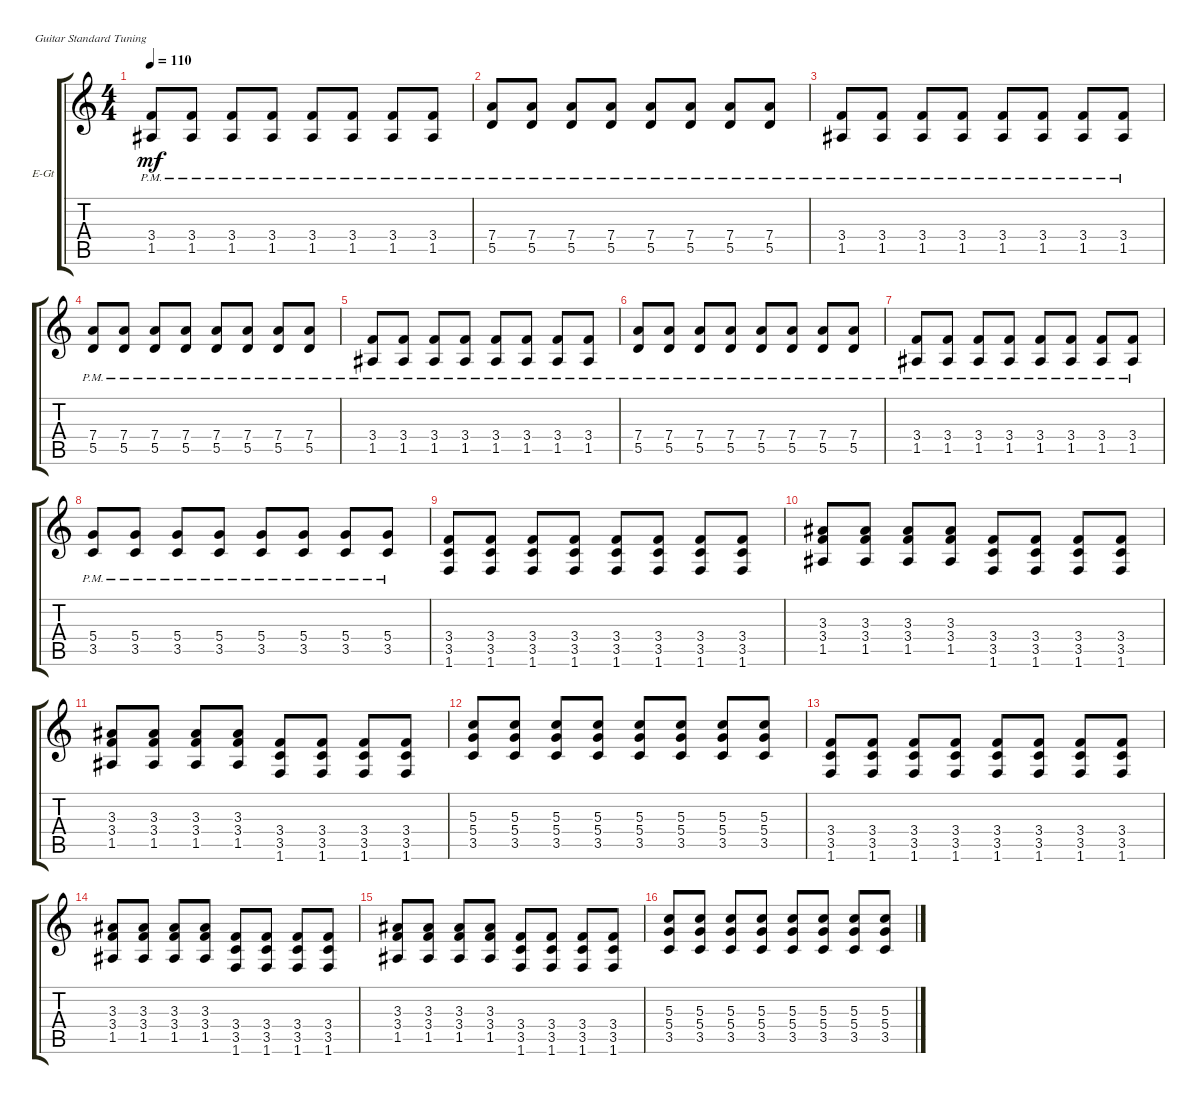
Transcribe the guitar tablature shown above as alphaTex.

\defaultSystemsLayout 4
\bracketExtendMode groupsimilarinstruments
\firstSystemTrackNameOrientation horizontal
\otherSystemsTrackNameOrientation horizontal
\track ("Richie Sambora" "E-Gt") {instrument overdrivenguitar}
\staff {score tabs}
\tuning (E4 B3 G3 D3 A2 E2)
\ts (4 4)
\tempo 110
\clef g2
\ks c
(1.5{pm} 3.4{pm}).8{dy mf} (1.5{pm} 3.4{pm}).8 (1.5{pm} 3.4{pm}).8 (1.5{pm} 3.4{pm}).8 (1.5{pm} 3.4{pm}).8 (1.5{pm} 3.4{pm}).8 (1.5{pm} 3.4{pm}).8 (1.5{pm} 3.4{pm}).8 |
(5.5{pm} 7.4{pm}).8 (7.4{pm} 5.5{pm}).8 (7.4{pm} 5.5{pm}).8 (7.4{pm} 5.5{pm}).8 (7.4{pm} 5.5{pm}).8 (7.4{pm} 5.5{pm}).8 (7.4{pm} 5.5{pm}).8 (7.4{pm} 5.5{pm}).8 |
(3.4{pm} 1.5{pm}).8 (3.4{pm} 1.5{pm}).8 (1.5{pm} 3.4{pm}).8 (1.5{pm} 3.4{pm}).8 (1.5{pm} 3.4{pm}).8 (1.5{pm} 3.4{pm}).8 (1.5{pm} 3.4{pm}).8 (1.5{pm} 3.4{pm}).8 |
(7.4{pm} 5.5{pm}).8 (7.4{pm} 5.5{pm}).8 (7.4{pm} 5.5{pm}).8 (7.4{pm} 5.5{pm}).8 (7.4{pm} 5.5{pm}).8 (7.4{pm} 5.5{pm}).8 (7.4{pm} 5.5{pm}).8 (7.4{pm} 5.5{pm}).8 |
(1.5{pm} 3.4{pm}).8 (1.5{pm} 3.4{pm}).8 (1.5{pm} 3.4{pm}).8 (1.5{pm} 3.4{pm}).8 (1.5{pm} 3.4{pm}).8 (1.5{pm} 3.4{pm}).8 (1.5{pm} 3.4{pm}).8 (1.5{pm} 3.4{pm}).8 |
(5.5{pm} 7.4{pm}).8 (5.5{pm} 7.4{pm}).8 (5.5{pm} 7.4{pm}).8 (5.5{pm} 7.4{pm}).8 (5.5{pm} 7.4{pm}).8 (5.5{pm} 7.4{pm}).8 (5.5{pm} 7.4{pm}).8 (5.5{pm} 7.4{pm}).8 |
(1.5{pm} 3.4{pm}).8 (1.5{pm} 3.4{pm}).8 (1.5{pm} 3.4{pm}).8 (1.5{pm} 3.4{pm}).8 (1.5{pm} 3.4{pm}).8 (1.5{pm} 3.4{pm}).8 (1.5{pm} 3.4{pm}).8 (1.5{pm} 3.4{pm}).8 |
(3.5{pm} 5.4{pm}).8 (3.5{pm} 5.4{pm}).8 (3.5{pm} 5.4{pm}).8 (3.5{pm} 5.4{pm}).8 (3.5{pm} 5.4{pm}).8 (3.5{pm} 5.4{pm}).8 (3.5{pm} 5.4{pm}).8 (3.5{pm} 5.4{pm}).8 |
(1.6 3.5 3.4).8 (1.6 3.5 3.4).8 (1.6 3.5 3.4).8 (1.6 3.5 3.4).8 (1.6 3.5 3.4).8 (1.6 3.5 3.4).8 (1.6 3.5 3.4).8 (1.6 3.5 3.4).8 |
(1.5 3.4 3.3).8 (1.5 3.4 3.3).8 (1.5 3.4 3.3).8 (1.5 3.4 3.3).8 (1.6 3.5 3.4).8 (1.6 3.5 3.4).8 (1.6 3.5 3.4).8 (1.6 3.5 3.4).8 |
(1.5 3.4 3.3).8 (1.5 3.4 3.3).8 (1.5 3.4 3.3).8 (1.5 3.4 3.3).8 (1.6 3.5 3.4).8 (1.6 3.5 3.4).8 (1.6 3.5 3.4).8 (1.6 3.5 3.4).8 |
(3.5 5.4 5.3).8 (3.5 5.4 5.3).8 (3.5 5.4 5.3).8 (3.5 5.4 5.3).8 (3.5 5.4 5.3).8 (3.5 5.4 5.3).8 (3.5 5.4 5.3).8 (3.5 5.4 5.3).8 |
(1.6 3.5 3.4).8 (1.6 3.5 3.4).8 (1.6 3.5 3.4).8 (1.6 3.5 3.4).8 (1.6 3.5 3.4).8 (1.6 3.5 3.4).8 (1.6 3.5 3.4).8 (1.6 3.5 3.4).8 |
(1.5 3.4 3.3).8 (1.5 3.4 3.3).8 (1.5 3.4 3.3).8 (1.5 3.4 3.3).8 (1.6 3.5 3.4).8 (1.6 3.5 3.4).8 (1.6 3.5 3.4).8 (1.6 3.5 3.4).8 |
(1.5 3.4 3.3).8 (1.5 3.4 3.3).8 (1.5 3.4 3.3).8 (1.5 3.4 3.3).8 (1.6 3.5 3.4).8 (1.6 3.5 3.4).8 (1.6 3.5 3.4).8 (1.6 3.5 3.4).8 |
(3.5 5.4 5.3).8 (3.5 5.4 5.3).8 (3.5 5.4 5.3).8 (3.5 5.4 5.3).8 (3.5 5.4 5.3).8 (3.5 5.4 5.3).8 (3.5 5.4 5.3).8 (3.5 5.4 5.3).8
